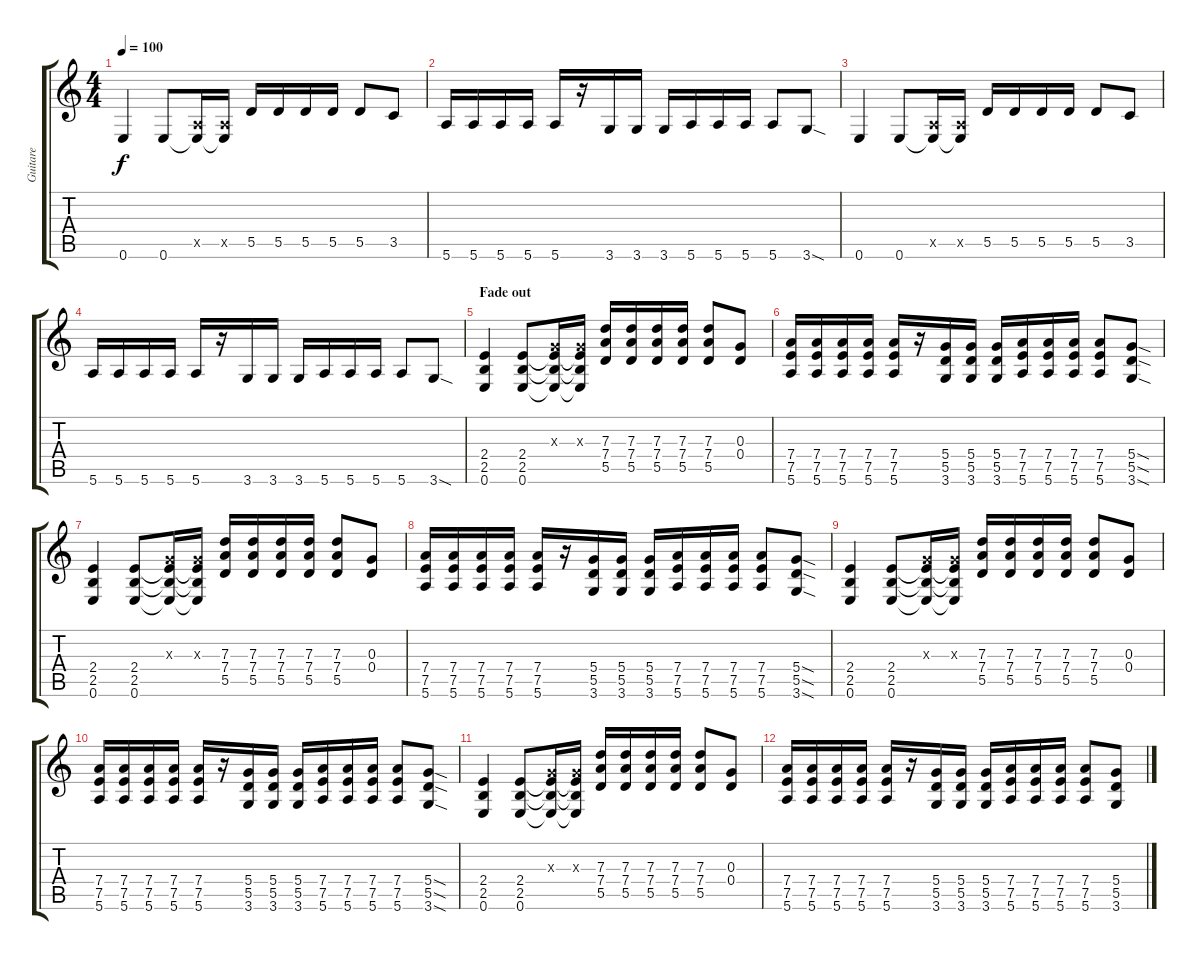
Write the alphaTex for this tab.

\track ("Guitare" "Guitare") {instrument overdrivenguitar}
\staff {score tabs}
\tuning (E4 B3 G3 D3 A2 E2) {hide}
\ts (4 4)
\tempo 100
\clef g2
\ks c
0.6.4{dy f} 0.6.8 (0.5{x} 0.6{t}).16 (0.5{x} 0.6{t}).16 5.5.16 5.5.16 5.5.16 5.5.16 5.5.8 3.5.8 |
5.6.16 5.6.16 5.6.16 5.6.16 5.6.16 r.16 3.6.16 3.6.16 3.6.16 5.6.16 5.6.16 5.6.16 5.6.8 3.6{sod}.8 |
0.6.4 0.6.8 (0.5{x} 0.6{t}).16 (0.5{x} 0.6{t}).16 5.5.16 5.5.16 5.5.16 5.5.16 5.5.8 3.5.8 |
5.6.16 5.6.16 5.6.16 5.6.16 5.6.16 r.16 3.6.16 3.6.16 3.6.16 5.6.16 5.6.16 5.6.16 5.6.8 3.6{sod}.8 |
\section ("" "Fade out")
(2.4 2.5 0.6).4 (2.4 2.5 0.6).8 (0.3{x} 2.4{t} 2.5{t} 0.6{t}).16 (0.3{x} 2.4{t} 2.5{t} 0.6{t}).16 (7.3 7.4 5.5).16 (7.3 7.4 5.5).16 (7.3 7.4 5.5).16 (7.3 7.4 5.5).16 (7.3 7.4 5.5).8 (0.3 0.4).8 |
(7.4 7.5 5.6).16 (7.4 7.5 5.6).16 (7.4 7.5 5.6).16 (7.4 7.5 5.6).16 (7.4 7.5 5.6).16 r.16 (5.4 5.5 3.6).16 (5.4 5.5 3.6).16 (5.4 5.5 3.6).16 (7.4 7.5 5.6).16 (7.4 7.5 5.6).16 (7.4 7.5 5.6).16 (7.4 7.5 5.6).8 (5.4{sod} 5.5{sod} 3.6{sod}).8 |
(2.4 2.5 0.6).4 (2.4 2.5 0.6).8 (0.3{x} 2.4{t} 2.5{t} 0.6{t}).16 (0.3{x} 2.4{t} 2.5{t} 0.6{t}).16 (7.3 7.4 5.5).16 (7.3 7.4 5.5).16 (7.3 7.4 5.5).16 (7.3 7.4 5.5).16 (7.3 7.4 5.5).8 (0.3 0.4).8 |
(7.4 7.5 5.6).16 (7.4 7.5 5.6).16 (7.4 7.5 5.6).16 (7.4 7.5 5.6).16 (7.4 7.5 5.6).16 r.16 (5.4 5.5 3.6).16 (5.4 5.5 3.6).16 (5.4 5.5 3.6).16 (7.4 7.5 5.6).16 (7.4 7.5 5.6).16 (7.4 7.5 5.6).16 (7.4 7.5 5.6).8 (5.4{sod} 5.5{sod} 3.6{sod}).8 |
(2.4 2.5 0.6).4{volume 0} (2.4 2.5 0.6).8 (0.3{x} 2.4{t} 2.5{t} 0.6{t}).16 (0.3{x} 2.4{t} 2.5{t} 0.6{t}).16 (7.3 7.4 5.5).16 (7.3 7.4 5.5).16 (7.3 7.4 5.5).16 (7.3 7.4 5.5).16 (7.3 7.4 5.5).8 (0.3 0.4).8 |
(7.4 7.5 5.6).16 (7.4 7.5 5.6).16 (7.4 7.5 5.6).16 (7.4 7.5 5.6).16 (7.4 7.5 5.6).16 r.16 (5.4 5.5 3.6).16 (5.4 5.5 3.6).16 (5.4 5.5 3.6).16 (7.4 7.5 5.6).16 (7.4 7.5 5.6).16 (7.4 7.5 5.6).16 (7.4 7.5 5.6).8 (5.4{sod} 5.5{sod} 3.6{sod}).8 |
(2.4 2.5 0.6).4 (2.4 2.5 0.6).8 (0.3{x} 2.4{t} 2.5{t} 0.6{t}).16 (0.3{x} 2.4{t} 2.5{t} 0.6{t}).16 (7.3 7.4 5.5).16 (7.3 7.4 5.5).16 (7.3 7.4 5.5).16 (7.3 7.4 5.5).16 (7.3 7.4 5.5).8 (0.3 0.4).8 |
(7.4 7.5 5.6).16 (7.4 7.5 5.6).16 (7.4 7.5 5.6).16 (7.4 7.5 5.6).16 (7.4 7.5 5.6).16 r.16 (5.4 5.5 3.6).16 (5.4 5.5 3.6).16 (5.4 5.5 3.6).16 (7.4 7.5 5.6).16 (7.4 7.5 5.6).16 (7.4 7.5 5.6).16 (7.4 7.5 5.6).8 (5.4 5.5 3.6).8
